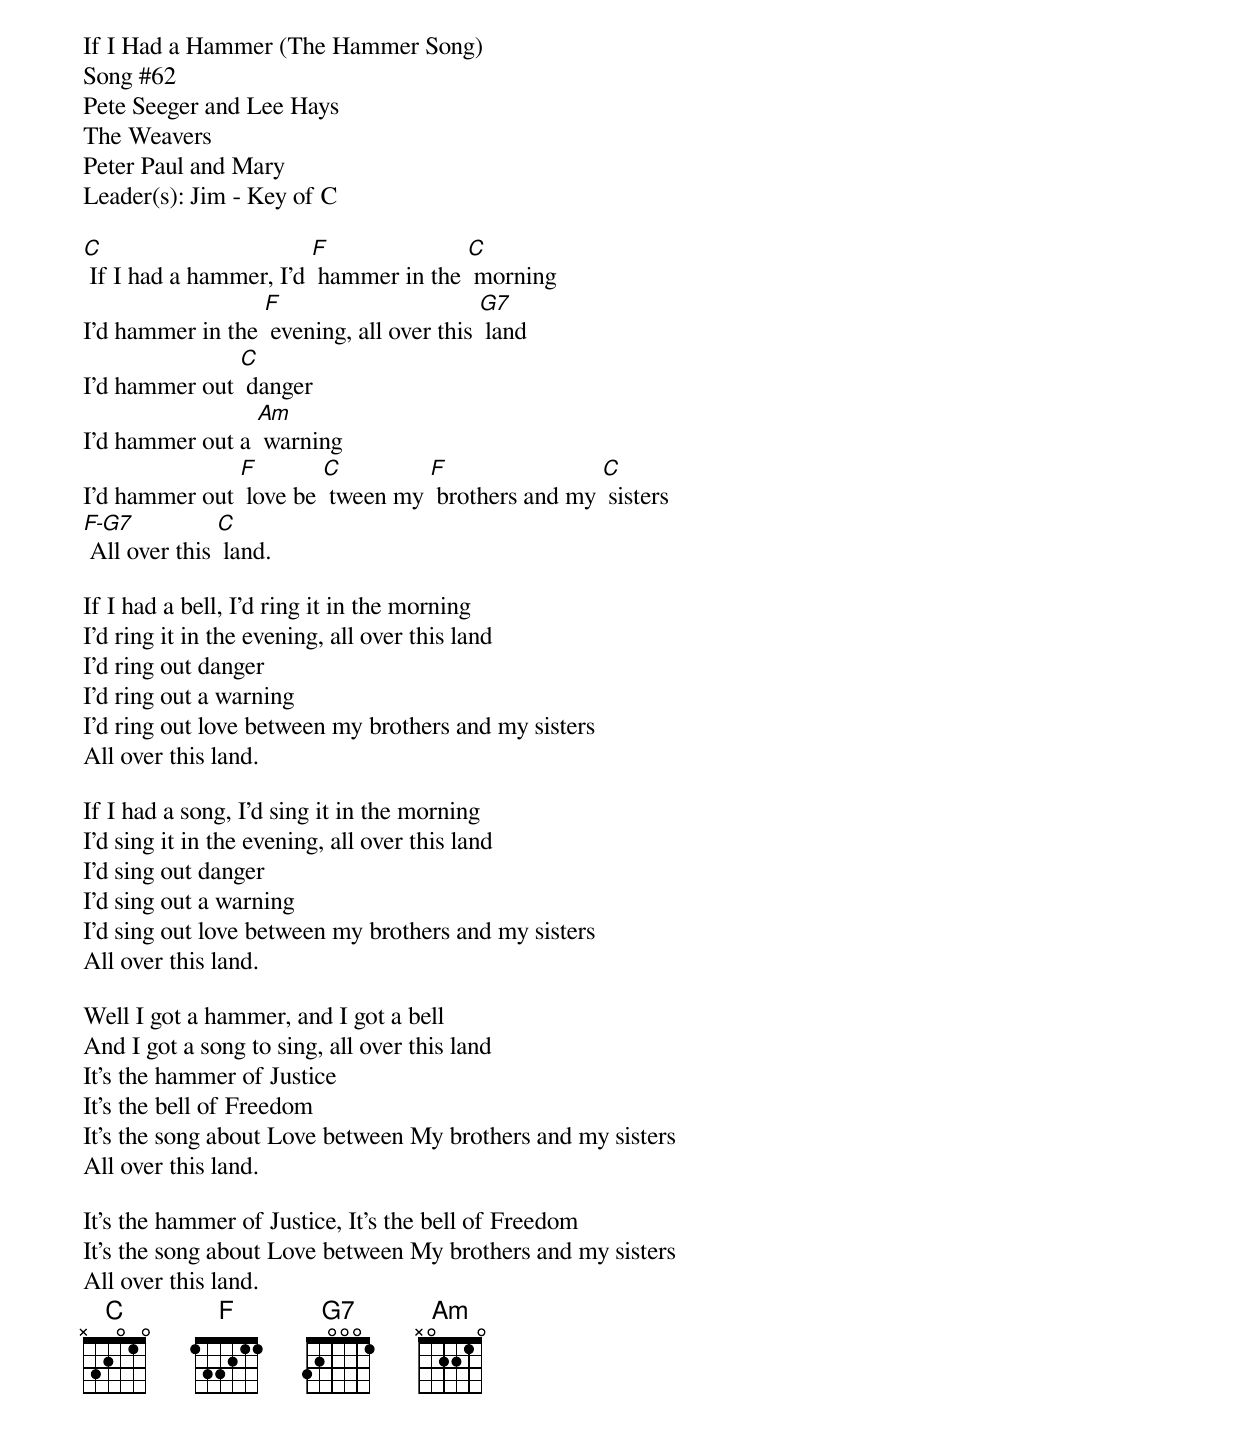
If I Had a Hammer (The Hammer Song)
Song #62
Pete Seeger and Lee Hays
The Weavers
Peter Paul and Mary
Leader(s): Jim - Key of C

[C] If I had a hammer, I'd [F] hammer in the [C] morning
I'd hammer in the [F] evening, all over this [G7] land
I'd hammer out [C] danger
I'd hammer out a [Am] warning
I'd hammer out [F] love be [C] tween my [F] brothers and my [C] sisters
[F-G7] All over this [C] land.

If I had a bell, I'd ring it in the morning
I'd ring it in the evening, all over this land
I'd ring out danger
I'd ring out a warning
I'd ring out love between my brothers and my sisters
All over this land.

If I had a song, I'd sing it in the morning
I'd sing it in the evening, all over this land
I'd sing out danger
I'd sing out a warning
I'd sing out love between my brothers and my sisters
All over this land.

Well I got a hammer, and I got a bell
And I got a song to sing, all over this land
It's the hammer of Justice
It's the bell of Freedom
It's the song about Love between My brothers and my sisters
All over this land.

It's the hammer of Justice, It's the bell of Freedom
It's the song about Love between My brothers and my sisters
All over this land.
